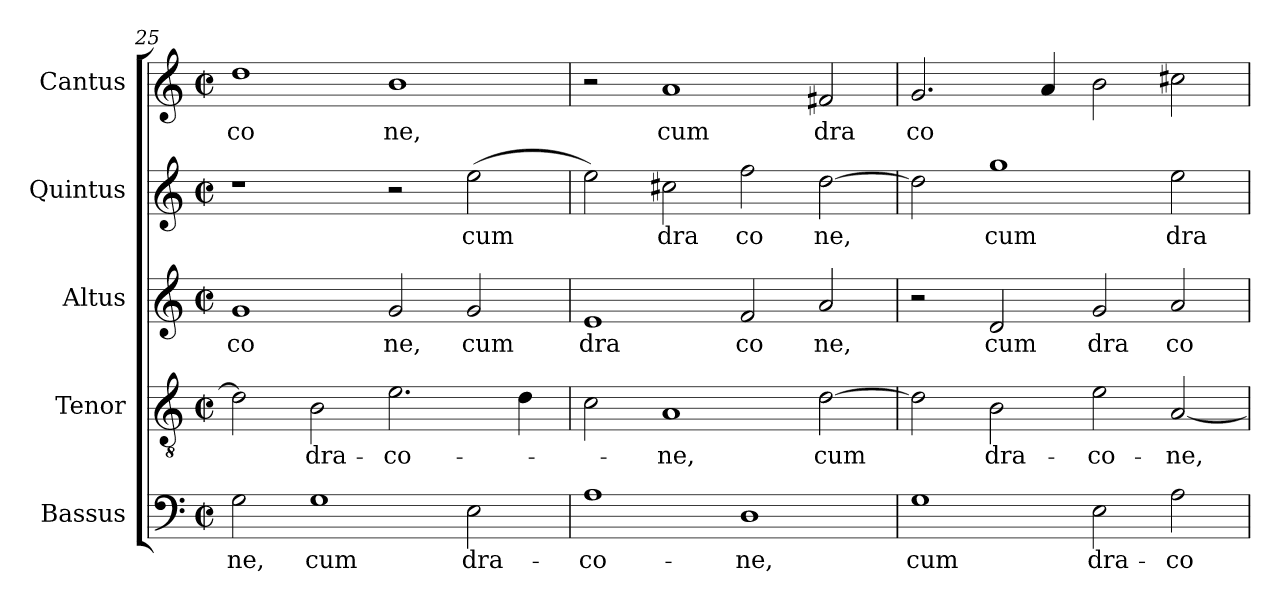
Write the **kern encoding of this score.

**kern	**text	**kern	**text	**kern	**text	**kern	**text	**kern	**text
*part5	*part5	*part4	*part4	*part3	*part3	*part2	*part2	*part1	*part1
*staff5	*staff5	*staff4	*staff4	*staff3	*staff3	*staff2	*staff2	*staff1	*staff1
*I"Bassus	*	*I"Tenor	*	*I"Altus	*	*I"Quintus	*	*I"Cantus	*
*clefF4	*	*clefGv2	*	*clefG2	*	*clefG2	*	*clefG2	*
*M2/2	*	*M2/2	*	*M2/2	*	*M2/2	*	*M2/2	*
*met(c|)	*	*met(c|)	*	*met(c|)	*	*met(c|)	*	*met(c|)	*
=25	=25	=25	=25	=25	=25	=25	=25	=25	=25
!	!LO:LY:b:cj	!	!	!	!LO:LY:b:cj	!	!	!	!LO:LY:b:cj
2G\	-ne,	2d\]	.	1g	co	1r	.	1dd	co
!	!LO:LY:b:cj	!	!LO:LY:b:cj	!	!	!	!	!	!
1G	cum	2B\	dra-	.	.	.	.	.	.
!	!	!	!LO:LY:b:cj	!	!LO:LY:b:cj	!	!	!	!LO:LY:b:cj
.	.	2.e\	-co-	2g/	ne,	2r	.	1b	ne,
!	!LO:LY:b:cj	!	!	!	!LO:LY:b:cj	!	!LO:LY:b	!	!
2E\	dra-	.	.	2g/	cum	(>2ee\	cum	.	.
.	.	4d\	.	.	.	.	.	.	.
=26	=26	=26	=26	=26	=26	=26	=26	=26	=26
!	!LO:LY:b:cj	!	!	!	!LO:LY:b:cj	!	!	!	!
1A	-co-	2c\	.	1e	dra	2ee\)	.	2r	.
!	!	!	!LO:LY:b:cj	!	!	!	!LO:LY:b:cj	!	!LO:LY:b:cj
.	.	1A	-ne,	.	.	2cc#X\	dra	1a	cum
!	!LO:LY:b:cj	!	!	!	!LO:LY:b:cj	!	!LO:LY:b:cj	!	!
1D	-ne,	.	.	2f/	co	2ff\	co	.	.
!	!	!	!LO:LY:b	!	!LO:LY:b:cj	!	!LO:LY:b	!	!LO:LY:b:cj
.	.	[>2d\	cum	2a/	ne,	[>2dd\	ne,	2f#X/	dra
=27	=27	=27	=27	=27	=27	=27	=27	=27	=27
!	!LO:LY:b:cj	!	!	!	!	!	!	!	!LO:LY:b:cj
1G	cum	2d\]	.	2r	.	2dd\]	.	2.g/	co
!	!	!	!LO:LY:b:cj	!	!LO:LY:b:cj	!	!LO:LY:b:cj	!	!
.	.	2B\	dra-	2d/	cum	1gg	cum	.	.
.	.	.	.	.	.	.	.	4a/	.
!	!LO:LY:b:cj	!	!LO:LY:b:cj	!	!LO:LY:b:cj	!	!	!	!
2E\	dra-	2e\	-co-	2g/	dra	.	.	2b\	.
!	!LO:LY:b:cj	!	!LO:LY:b	!	!LO:LY:b:cj	!	!LO:LY:b:cj	!	!
2A\	-co-	[<2A/	-ne,	2a/	co	2ee\	dra	2cc#X\	.
=	=	=	=	=	=	=	=	=	=
*-	*-	*-	*-	*-	*-	*-	*-	*-	*-
